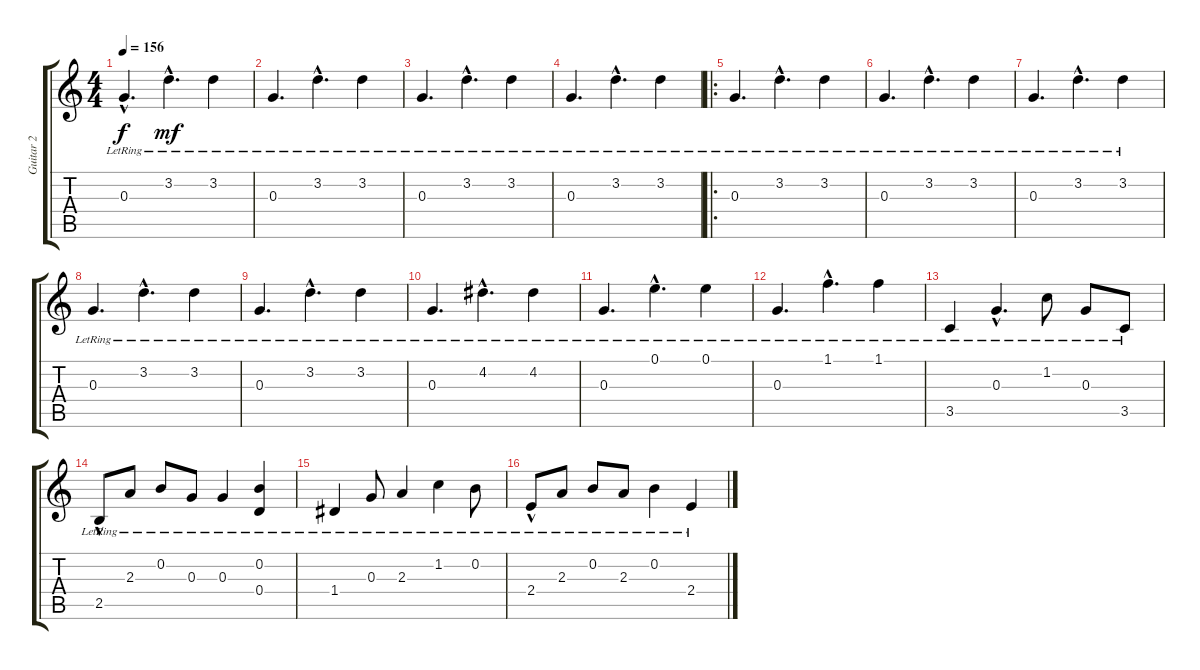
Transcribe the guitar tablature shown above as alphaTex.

\track ("Guitar 2" "Guitar 2") {instrument acousticguitarsteel}
\staff {score tabs}
\tuning (E4 B3 G3 D3 A2 E2) {hide}
\ts (4 4)
\tempo 156
\clef g2
\ks c
0.3{hac lr}.4{d dy f volume 16 instrument acousticguitarsteel} 3.2{hac lr}.4{d dy mf} 3.2{lr}.4 |
0.3{lr}.4{d volume 16} 3.2{hac lr}.4{d} 3.2{lr}.4 |
0.3{lr}.4{d volume 16} 3.2{hac lr}.4{d} 3.2{lr}.4 |
0.3{lr}.4{d volume 16} 3.2{hac lr}.4{d} 3.2{lr}.4 |
\ro
0.3{lr}.4{d volume 16} 3.2{hac lr}.4{d} 3.2{lr}.4 |
0.3{lr}.4{d volume 16} 3.2{hac lr}.4{d} 3.2{lr}.4 |
0.3{lr}.4{d volume 16} 3.2{hac lr}.4{d} 3.2{lr}.4 |
0.3{lr}.4{d volume 16} 3.2{hac lr}.4{d} 3.2{lr}.4 |
0.3{lr}.4{d volume 16} 3.2{hac lr}.4{d} 3.2{lr}.4 |
0.3{lr}.4{d volume 16} 4.2{hac lr}.4{d} 4.2{lr}.4 |
0.3{lr}.4{d} 0.1{hac lr}.4{d} 0.1{lr}.4 |
0.3{lr}.4{d} 1.1{hac lr}.4{d} 1.1{lr}.4 |
3.5{lr}.4 0.3{hac lr}.4{d} 1.2{lr}.8 0.3{lr}.8 3.5{lr}.8 |
2.5{hac lr}.8 2.3{lr}.8 0.2{lr}.8 0.3{lr}.8 0.3{lr}.4 (0.2{lr} 0.4{lr}).4 |
1.4{lr}.4 0.3{lr}.8 2.3{lr}.4 1.2{lr}.4 0.2{lr}.8 |
2.4{hac lr}.8 2.3{lr}.8 0.2{lr}.8 2.3{lr}.8 0.2{lr}.4 2.4{lr}.4
